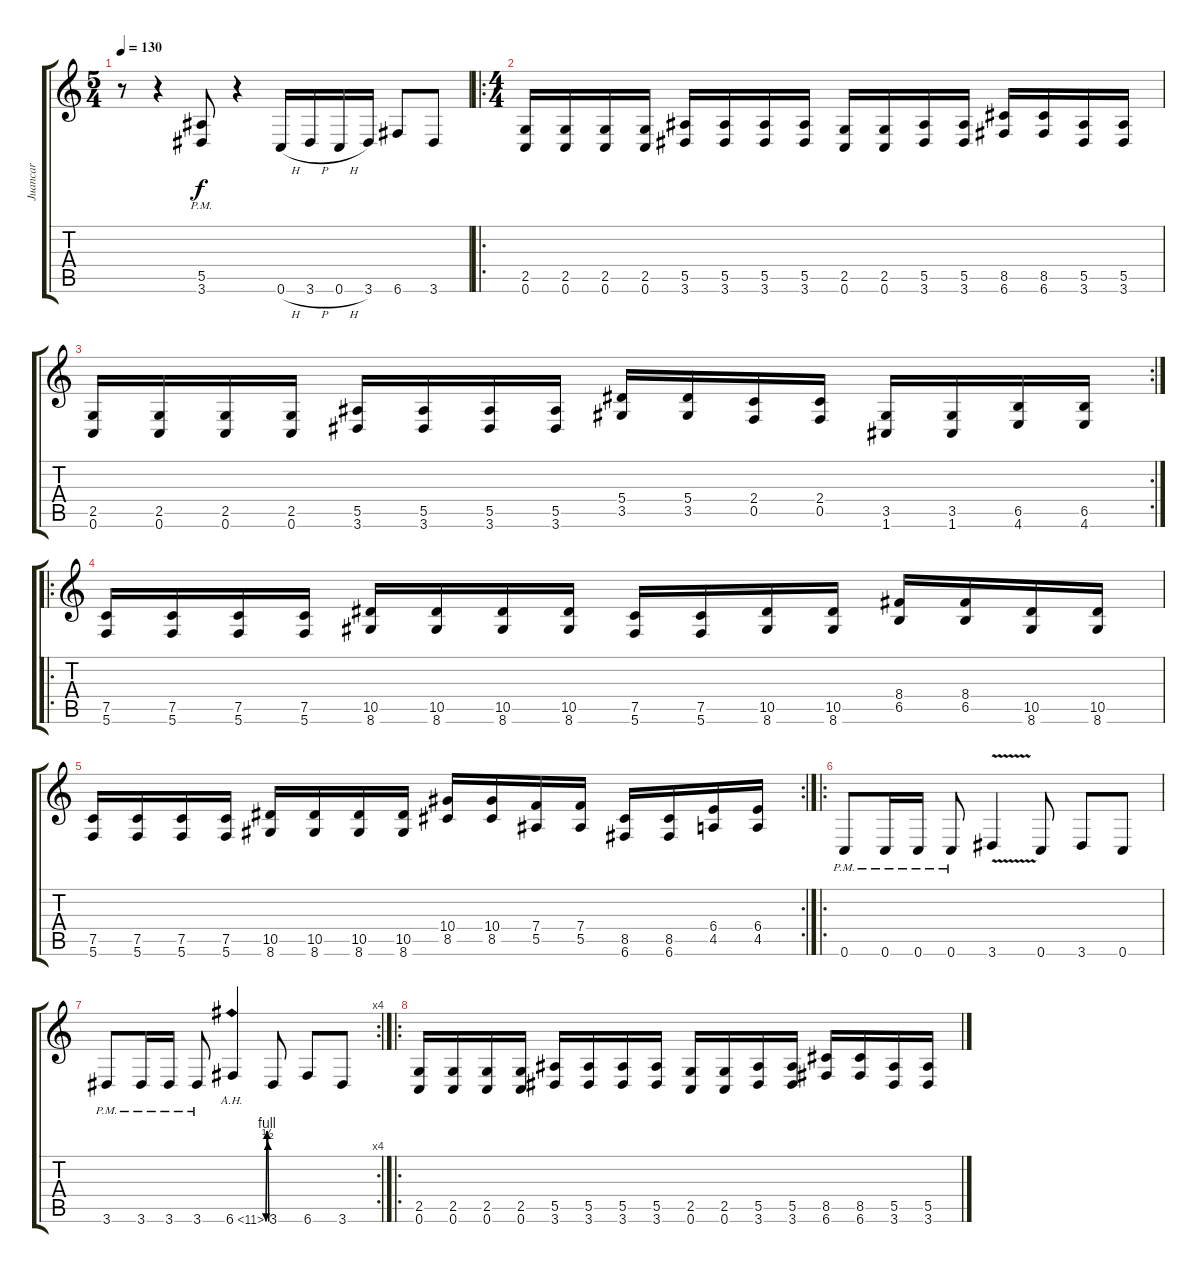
\track ("Juancar" "Juancar") {instrument distortionguitar}
\staff {score tabs}
\tuning (C4 G3 Eb3 Bb2 F2 C2) {hide}
\ts (5 4)
\tempo 130
\clef g2
\ks c
r.8{dy f instrument distortionguitar} r.4 (5.5{pm} 3.6{pm}).8 r.4 0.6{h}.16 3.6{h}.16 0.6{h}.16 3.6.16 6.6.8 3.6.8 |
\ro
\ts (4 4)
(2.5 0.6).16 (2.5 0.6).16 (2.5 0.6).16 (2.5 0.6).16 (5.5 3.6).16 (5.5 3.6).16 (5.5 3.6).16 (5.5 3.6).16 (2.5 0.6).16 (2.5 0.6).16 (5.5 3.6).16 (5.5 3.6).16 (8.5 6.6).16 (8.5 6.6).16 (5.5 3.6).16 (5.5 3.6).16 |
\rc 2
(2.5 0.6).16 (2.5 0.6).16 (2.5 0.6).16 (2.5 0.6).16 (5.5 3.6).16 (5.5 3.6).16 (5.5 3.6).16 (5.5 3.6).16 (5.4 3.5).16 (5.4 3.5).16 (2.4 0.5).16 (2.4 0.5).16 (3.5 1.6).16 (3.5 1.6).16 (6.5 4.6).16 (6.5 4.6).16 |
\ro
(7.5 5.6).16 (7.5 5.6).16 (7.5 5.6).16 (7.5 5.6).16 (10.5 8.6).16 (10.5 8.6).16 (10.5 8.6).16 (10.5 8.6).16 (7.5 5.6).16 (7.5 5.6).16 (10.5 8.6).16 (10.5 8.6).16 (8.4 6.5).16 (8.4 6.5).16 (10.5 8.6).16 (10.5 8.6).16 |
\rc 2
(7.5 5.6).16 (7.5 5.6).16 (7.5 5.6).16 (7.5 5.6).16 (10.5 8.6).16 (10.5 8.6).16 (10.5 8.6).16 (10.5 8.6).16 (10.4 8.5).16 (10.4 8.5).16 (7.4 5.5).16 (7.4 5.5).16 (8.5 6.6).16 (8.5 6.6).16 (6.4 4.5).16 (6.4 4.5).16 |
\ro
0.6{pm}.8 0.6{pm}.16 0.6{pm}.16 0.6{pm}.8 3.6{v}.4 0.6.8 3.6.8 0.6.8 |
\rc 4
3.6{pm}.8 3.6{pm}.16 3.6{pm}.16 3.6{pm}.8 6.6{be (custom 0 0 15 2 30 4 45 0 60 0) ah 5}.4 3.6.8 6.6.8 3.6.8 |
\ro
(2.5 0.6).16 (2.5 0.6).16 (2.5 0.6).16 (2.5 0.6).16 (5.5 3.6).16 (5.5 3.6).16 (5.5 3.6).16 (5.5 3.6).16 (2.5 0.6).16 (2.5 0.6).16 (5.5 3.6).16 (5.5 3.6).16 (8.5 6.6).16 (8.5 6.6).16 (5.5 3.6).16 (5.5 3.6).16
